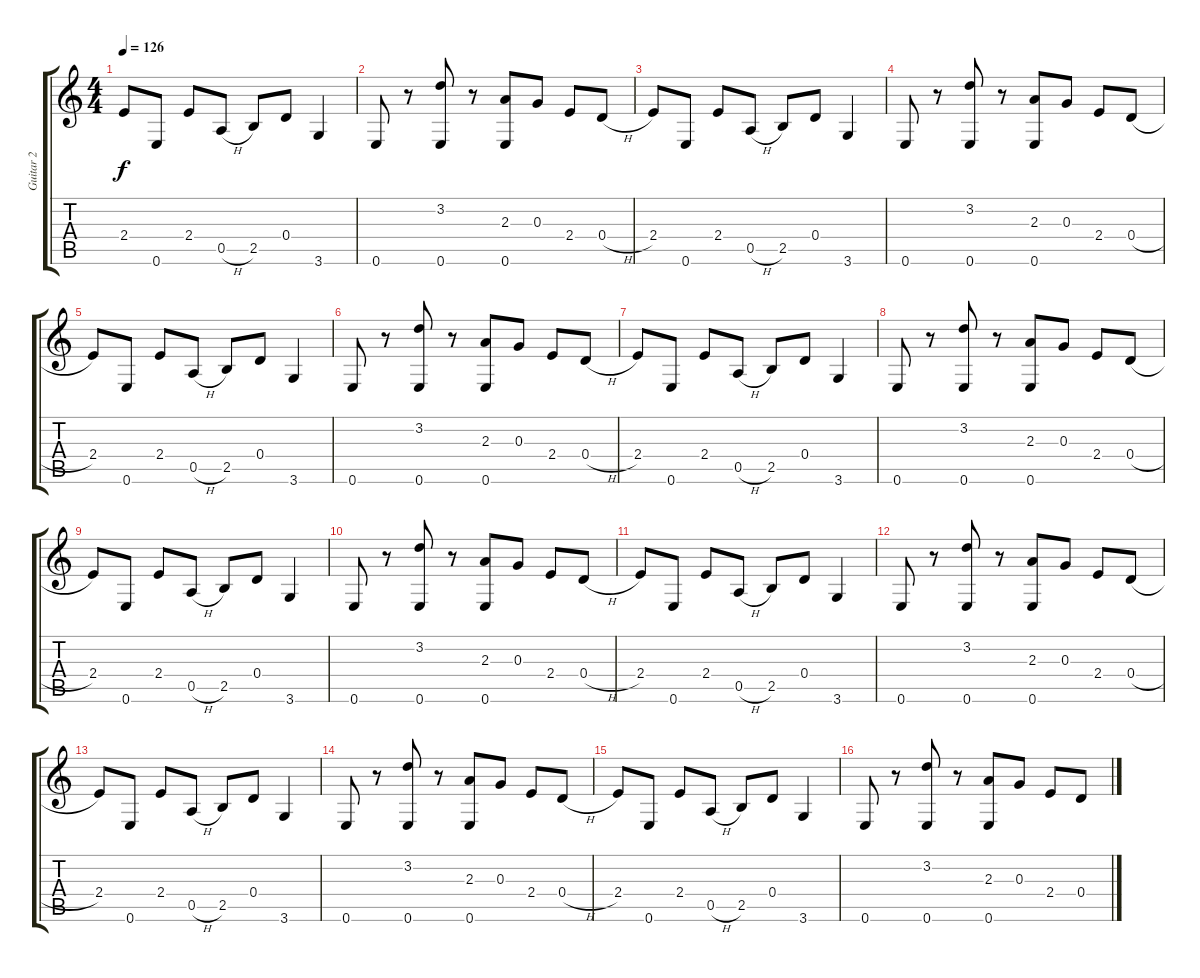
\track ("Guitar 2" "Guitar 2") {instrument electricguitarclean}
\staff {score tabs}
\tuning (E4 B3 G3 D3 A2 E2) {hide}
\ts (4 4)
\tempo 126
\clef g2
\ks c
2.4.8{dy f} 0.6.8 2.4.8 0.5{h}.8 2.5.8 0.4.8 3.6.4 |
0.6.8 r.8 (3.2 0.6).8 r.8 (2.3 0.6).8 0.3.8 2.4.8 0.4{h}.8 |
2.4.8 0.6.8 2.4.8 0.5{h}.8 2.5.8 0.4.8 3.6.4 |
0.6.8 r.8 (3.2 0.6).8 r.8 (2.3 0.6).8 0.3.8 2.4.8 0.4{h}.8 |
2.4.8 0.6.8 2.4.8 0.5{h}.8 2.5.8 0.4.8 3.6.4 |
0.6.8 r.8 (3.2 0.6).8 r.8 (2.3 0.6).8 0.3.8 2.4.8 0.4{h}.8 |
2.4.8 0.6.8 2.4.8 0.5{h}.8 2.5.8 0.4.8 3.6.4 |
0.6.8 r.8 (3.2 0.6).8 r.8 (2.3 0.6).8 0.3.8 2.4.8 0.4{h}.8 |
2.4.8 0.6.8 2.4.8 0.5{h}.8 2.5.8 0.4.8 3.6.4 |
0.6.8 r.8 (3.2 0.6).8 r.8 (2.3 0.6).8 0.3.8 2.4.8 0.4{h}.8 |
2.4.8 0.6.8 2.4.8 0.5{h}.8 2.5.8 0.4.8 3.6.4 |
0.6.8 r.8 (3.2 0.6).8 r.8 (2.3 0.6).8 0.3.8 2.4.8 0.4{h}.8 |
2.4.8 0.6.8 2.4.8 0.5{h}.8 2.5.8 0.4.8 3.6.4 |
0.6.8 r.8 (3.2 0.6).8 r.8 (2.3 0.6).8 0.3.8 2.4.8 0.4{h}.8 |
2.4.8 0.6.8 2.4.8 0.5{h}.8 2.5.8 0.4.8 3.6.4 |
0.6.8 r.8 (3.2 0.6).8 r.8 (2.3 0.6).8 0.3.8 2.4.8 0.4{h}.8
